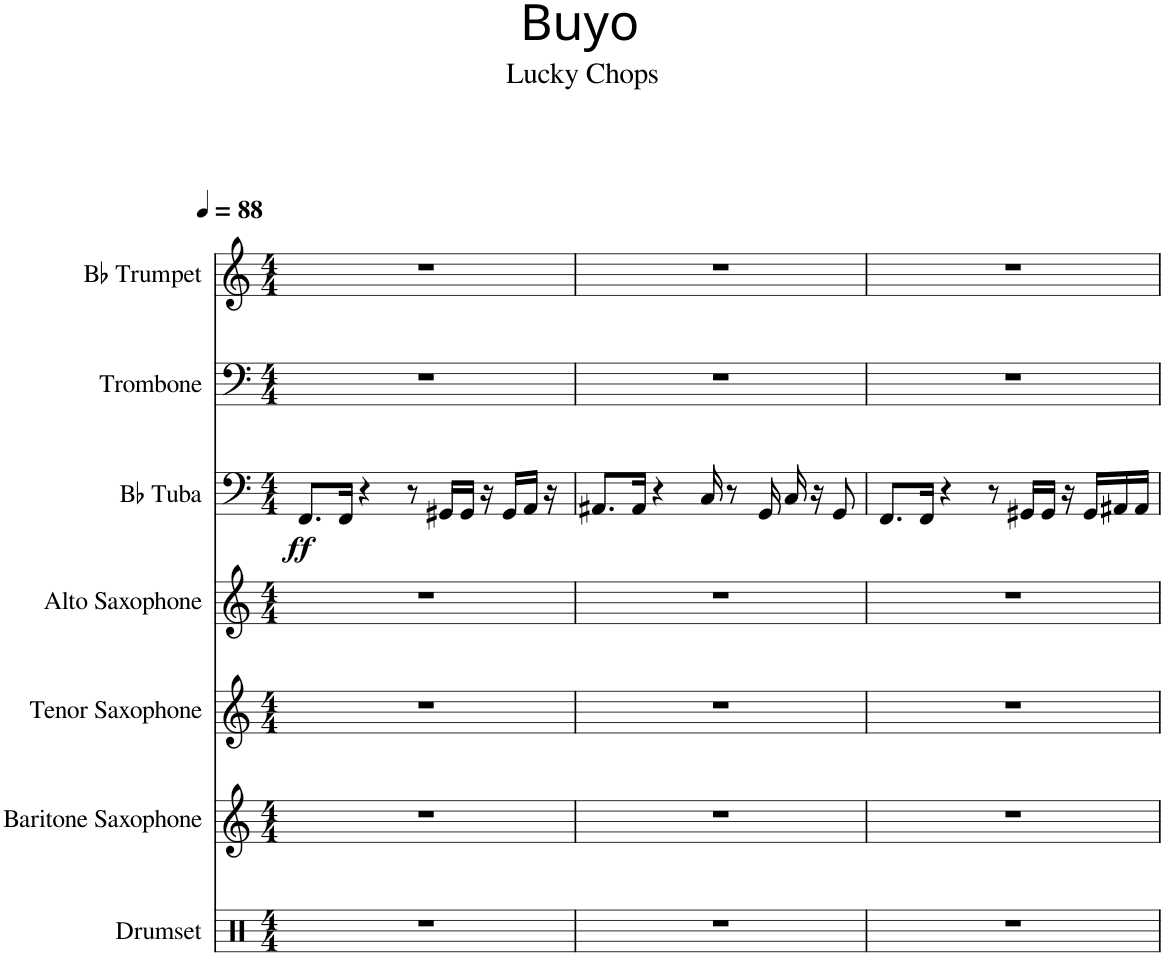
**kern	**kern	**kern	**kern	**kern	**dynam	**kern	**kern
*part7	*part6	*part5	*part4	*part3	*part3	*part2	*part1
*staff7	*staff6	*staff5	*staff4	*staff3	*staff3	*staff2	*staff1
*I"Drumset	*I"Baritone Saxophone	*I"Tenor Saxophone	*I"Alto Saxophone	*I"Bb Tuba	*	*I"Trombone	*I"Bb Trumpet
*I'Drs.	*I'Bar. Sax.	*I'T. Sax.	*I'A. Sax.	*I'Bb Tu.	*	*I'Tbn.	*I'Bb Tpt.
*clefX	*clefG2	*clefG2	*clefG2	*clefF4	*	*clefF4	*clefG2
*	*Trd12c21	*Trd8c14	*Trd5c9	*	*	*	*Trd1c2
*k[]	*k[]	*k[]	*k[]	*k[]	*	*k[]	*k[]
*M4/4	*M4/4	*M4/4	*M4/4	*M4/4	*	*M4/4	*M4/4
*MM88	*MM88	*MM88	*MM88	*MM88	*	*MM88	*MM88
=1	=1	=1	=1	=1	=1	=1	=1
!	!	!	!	!	!LO:DY:b	!	!
1r	1r	1r	1r	8.FF/L	ff	1r	1r
.	.	.	.	16FF/Jk	.	.	.
.	.	.	.	4r	.	.	.
.	.	.	.	8r	.	.	.
.	.	.	.	16GG#X/LL	.	.	.
.	.	.	.	16GG#/JJ	.	.	.
.	.	.	.	16r	.	.	.
.	.	.	.	16GG#/LL	.	.	.
.	.	.	.	16AA/JJ	.	.	.
.	.	.	.	16r	.	.	.
=2	=2	=2	=2	=2	=2	=2	=2
1r	1r	1r	1r	8.AA#X/L	.	1r	1r
.	.	.	.	16AA#/Jk	.	.	.
.	.	.	.	4r	.	.	.
.	.	.	.	16C/	.	.	.
.	.	.	.	8r	.	.	.
.	.	.	.	16GG/	.	.	.
.	.	.	.	16C/	.	.	.
.	.	.	.	16r	.	.	.
.	.	.	.	8GG/	.	.	.
=3	=3	=3	=3	=3	=3	=3	=3
1r	1r	1r	1r	8.FF/L	.	1r	1r
.	.	.	.	16FF/Jk	.	.	.
.	.	.	.	4r	.	.	.
.	.	.	.	8r	.	.	.
.	.	.	.	16GG#X/LL	.	.	.
.	.	.	.	16GG#/JJ	.	.	.
.	.	.	.	16r	.	.	.
.	.	.	.	16GG#/LL	.	.	.
.	.	.	.	16AA#X/	.	.	.
.	.	.	.	16AA#/JJ	.	.	.
=	=	=	=	=	=	=	=
*-	*-	*-	*-	*-	*-	*-	*-
